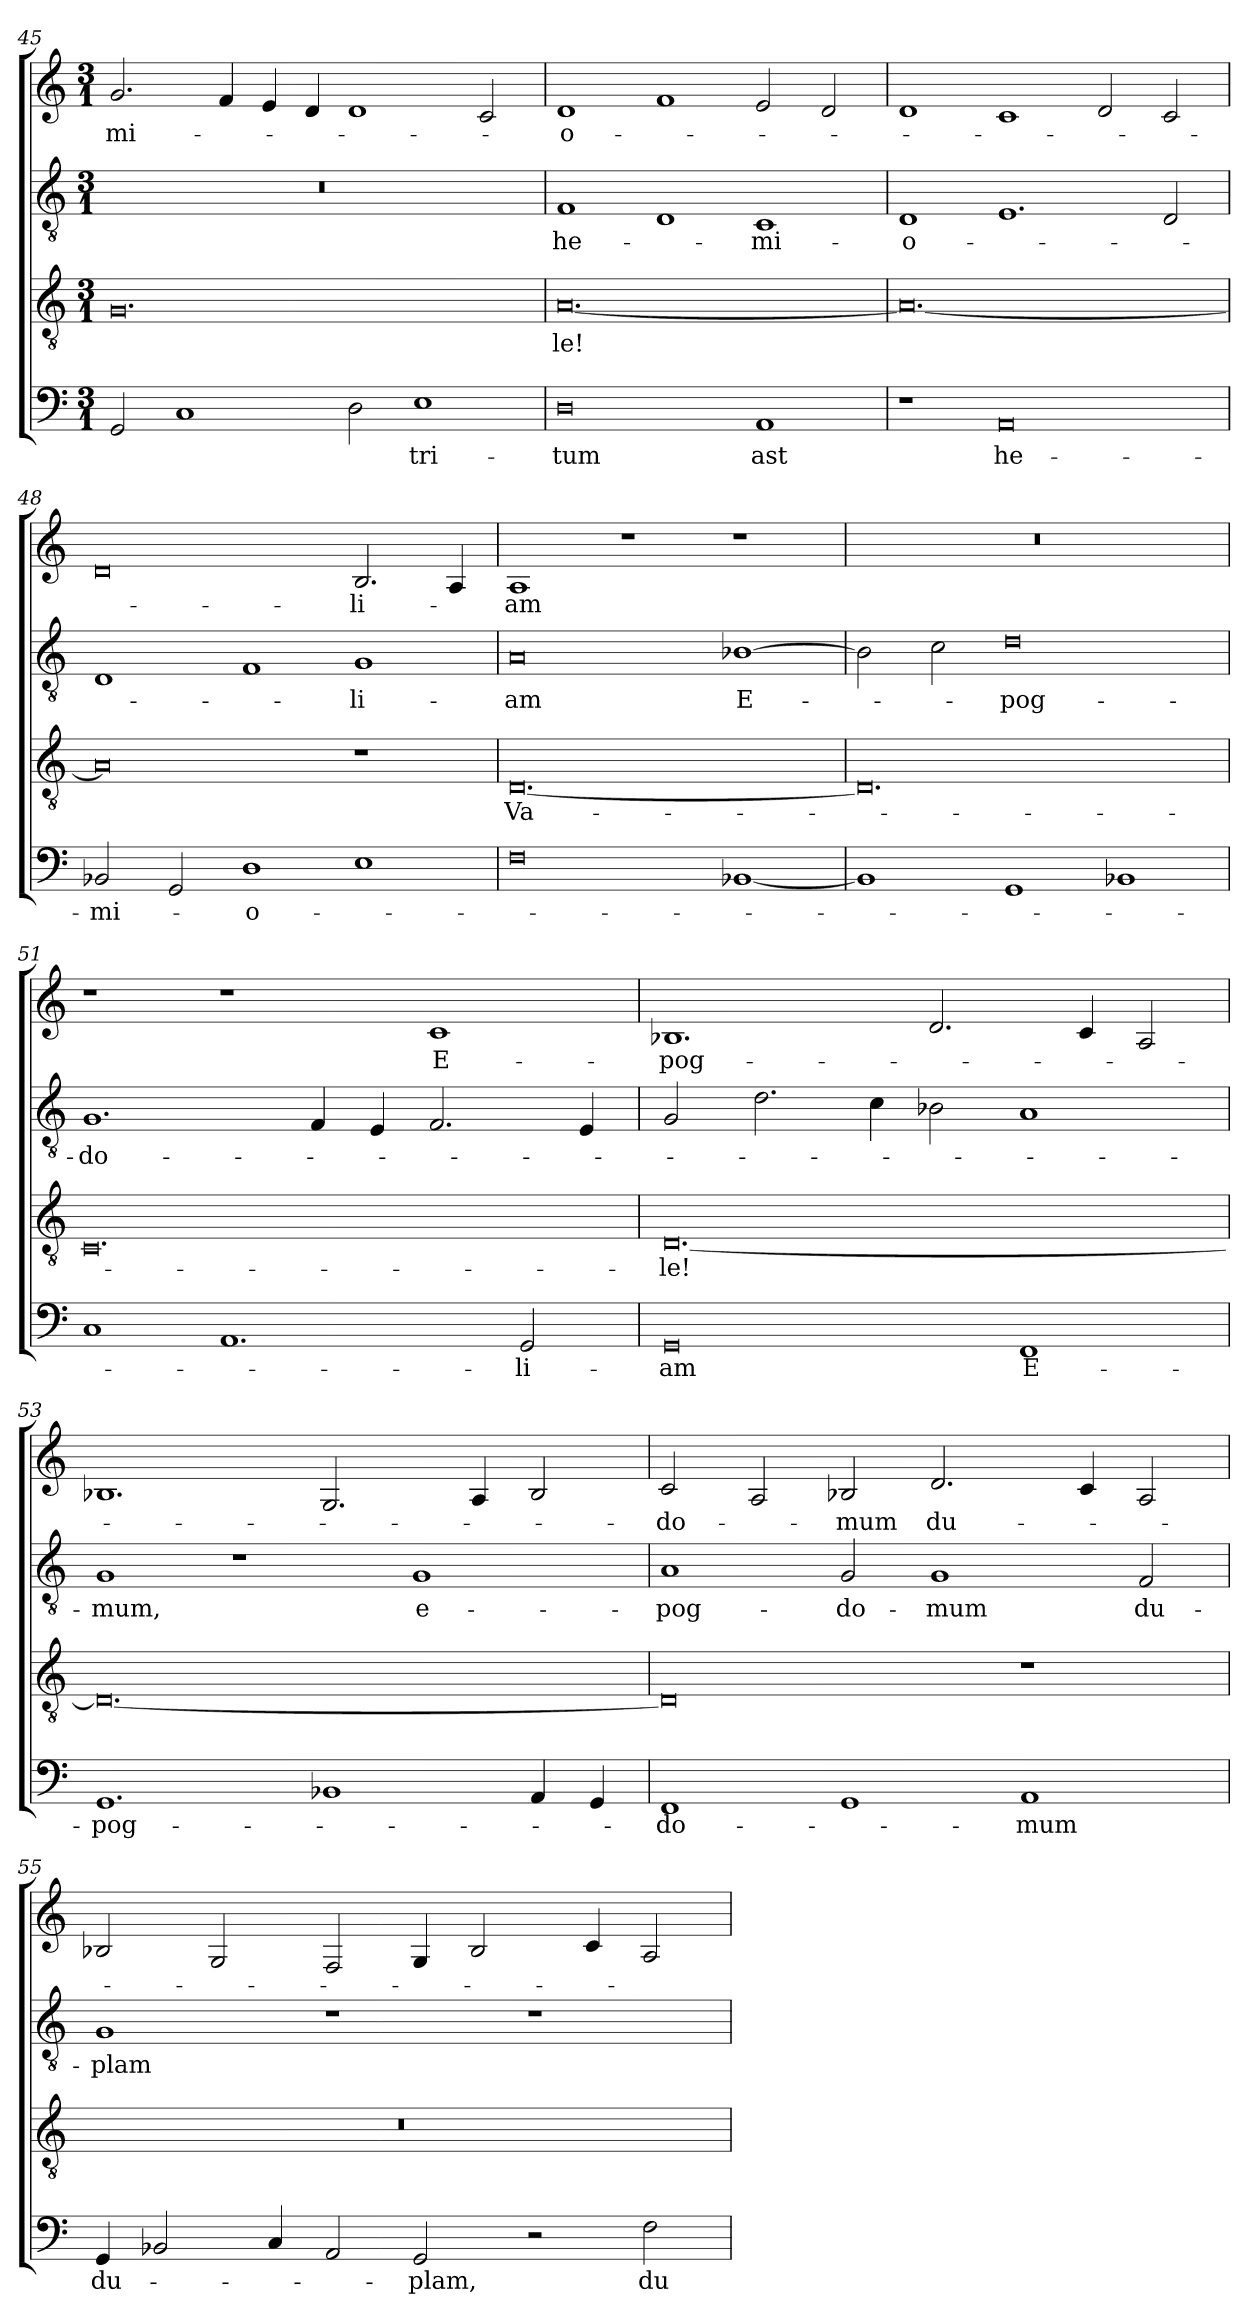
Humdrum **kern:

**kern	**text	**kern	**text	**kern	**text	**kern	**text
*part4	*part4	*part3	*part3	*part2	*part2	*part1	*part1
*staff4	*staff4	*staff3	*staff3	*staff2	*staff2	*staff1	*staff1
*clefF4	*	*clefGv2	*	*clefGv2	*	*clefG2	*
*M3/1	*	*M3/1	*	*M3/1	*	*M3/1	*
=45	=45	=45	=45	=45	=45	=45	=45
!	!	!	!	!	!	!	!LO:LY:b
2GG/	.	0.G	.	0.r	.	2.g/	-mi-
1C	.	.	.	.	.	.	.
.	.	.	.	.	.	4f/	.
.	.	.	.	.	.	4e/	.
.	.	.	.	.	.	4d/	.
2D\	.	.	.	.	.	1d	.
!	!LO:LY:b	!	!	!	!	!	!
1E	-tri-	.	.	.	.	.	.
.	.	.	.	.	.	2c/	.
!!LO:LB:g=z
=46	=46	=46	=46	=46	=46	=46	=46
!	!LO:LY:b	!	!LO:LY:b	!	!LO:LY:b	!	!LO:LY:b
0D	-tum	[0.A	-le!	1F	he-	1d	-o-
.	.	.	.	1D	.	1f	.
!	!LO:LY:b	!	!	!	!LO:LY:b	!	!
1AA	ast	.	.	1C	-mi-	2e/	.
.	.	.	.	.	.	2d/	.
=47	=47	=47	=47	=47	=47	=47	=47
!	!	!	!	!	!LO:LY:b	!	!
1r	.	0.A_	.	1D	-o-	1d	.
!	!LO:LY:b	!	!	!	!	!	!
0AA	he-	.	.	1.E	.	1c	.
.	.	.	.	.	.	2d/	.
.	.	.	.	2D/	.	2c/	.
=48	=48	=48	=48	=48	=48	=48	=48
!	!LO:LY:b	!	!	!	!	!	!
2BB-X/	-mi-	0A]	.	1D	.	0d	.
2GG/	.	.	.	.	.	.	.
!	!LO:LY:b	!	!	!	!	!	!
1D	-o-	.	.	1F	.	.	.
!	!	!	!	!	!LO:LY:b	!	!LO:LY:b
1E	.	1r	.	1G	-li-	2.B/	-li-
.	.	.	.	.	.	4A/	.
=49	=49	=49	=49	=49	=49	=49	=49
!	!	!	!LO:LY:b	!	!LO:LY:b	!	!LO:LY:b
0F	.	[0.D	Va-	0A	-am	1A	-am
.	.	.	.	.	.	1r	.
!	!	!	!	!	!LO:LY:b	!	!
[1BB-X	.	.	.	[1B-X	E-	1r	.
=50	=50	=50	=50	=50	=50	=50	=50
1BB-]	.	0.D]	.	2B-\]	.	0.r	.
.	.	.	.	2c\	.	.	.
!	!	!	!	!	!LO:LY:b	!	!
1GG	.	.	.	0d	-pog-	.	.
1BB-X	.	.	.	.	.	.	.
!!LO:LB:g=z
=51	=51	=51	=51	=51	=51	=51	=51
!	!	!	!	!	!LO:LY:b	!	!
1C	.	0.C	.	1.G	-do-	1r	.
1.AA	.	.	.	.	.	1r	.
.	.	.	.	4F/	.	.	.
.	.	.	.	4E/	.	.	.
!	!	!	!	!	!	!	!LO:LY:b
.	.	.	.	2.F/	.	1c	E-
!	!LO:LY:b	!	!	!	!	!	!
2GG/	-li-	.	.	.	.	.	.
.	.	.	.	4E/	.	.	.
=52	=52	=52	=52	=52	=52	=52	=52
!	!LO:LY:b	!	!LO:LY:b	!	!	!	!LO:LY:b
0GG	-am	[0.D	-le!	2G/	.	1.B-X	-pog-
.	.	.	.	2.d\	.	.	.
.	.	.	.	4c\	.	.	.
.	.	.	.	2B-X\	.	2.d/	.
!	!LO:LY:b	!	!	!	!	!	!
1FF	E-	.	.	1A	.	.	.
.	.	.	.	.	.	4c/	.
.	.	.	.	.	.	2A/	.
=53	=53	=53	=53	=53	=53	=53	=53
!	!LO:LY:b	!	!	!	!LO:LY:b	!	!
1.GG	-pog-	0.D_	.	1G	-mum,	1.B-X	.
.	.	.	.	1r	.	.	.
1BB-X	.	.	.	.	.	2.G/	.
!	!	!	!	!	!LO:LY:b	!	!
.	.	.	.	1G	e-	.	.
.	.	.	.	.	.	4A/	.
4AA/	.	.	.	.	.	2B-/	.
4GG/	.	.	.	.	.	.	.
=54	=54	=54	=54	=54	=54	=54	=54
!	!LO:LY:b	!	!	!	!LO:LY:b	!	!LO:LY:b
1FF	-do-	0D]	.	1A	-pog-	2c/	-do-
.	.	.	.	.	.	2A/	.
!	!	!	!	!	!LO:LY:b	!	!LO:LY:b
1GG	.	.	.	2G/	-do-	2B-X/	-mum
!	!	!	!	!	!LO:LY:b	!	!LO:LY:b
.	.	.	.	1G	-mum	2.d/	du-
!	!LO:LY:b	!	!	!	!	!	!
1AA	-mum	1r	.	.	.	.	.
.	.	.	.	.	.	4c/	.
!	!	!	!	!	!LO:LY:b	!	!
.	.	.	.	2F/	du-	2A/	.
!!LO:LB:g=z
=55	=55	=55	=55	=55	=55	=55	=55
!	!LO:LY:b	!	!	!	!LO:LY:b	!	!
4GG/	du-	0.r	.	1G	-plam	2B-X/	.
2BB-X/	.	.	.	.	.	.	.
.	.	.	.	.	.	2G/	.
4C/	.	.	.	.	.	.	.
2AA/	.	.	.	1r	.	2F/	.
!	!LO:LY:b	!	!	!	!	!	!
2GG/	-plam,	.	.	.	.	4G/	.
.	.	.	.	.	.	2B-/	.
2r	.	.	.	1r	.	.	.
.	.	.	.	.	.	4c/	.
!	!LO:LY:b	!	!	!	!	!	!
2F\	du-	.	.	.	.	2A/	.
=	=	=	=	=	=	=	=
*-	*-	*-	*-	*-	*-	*-	*-
